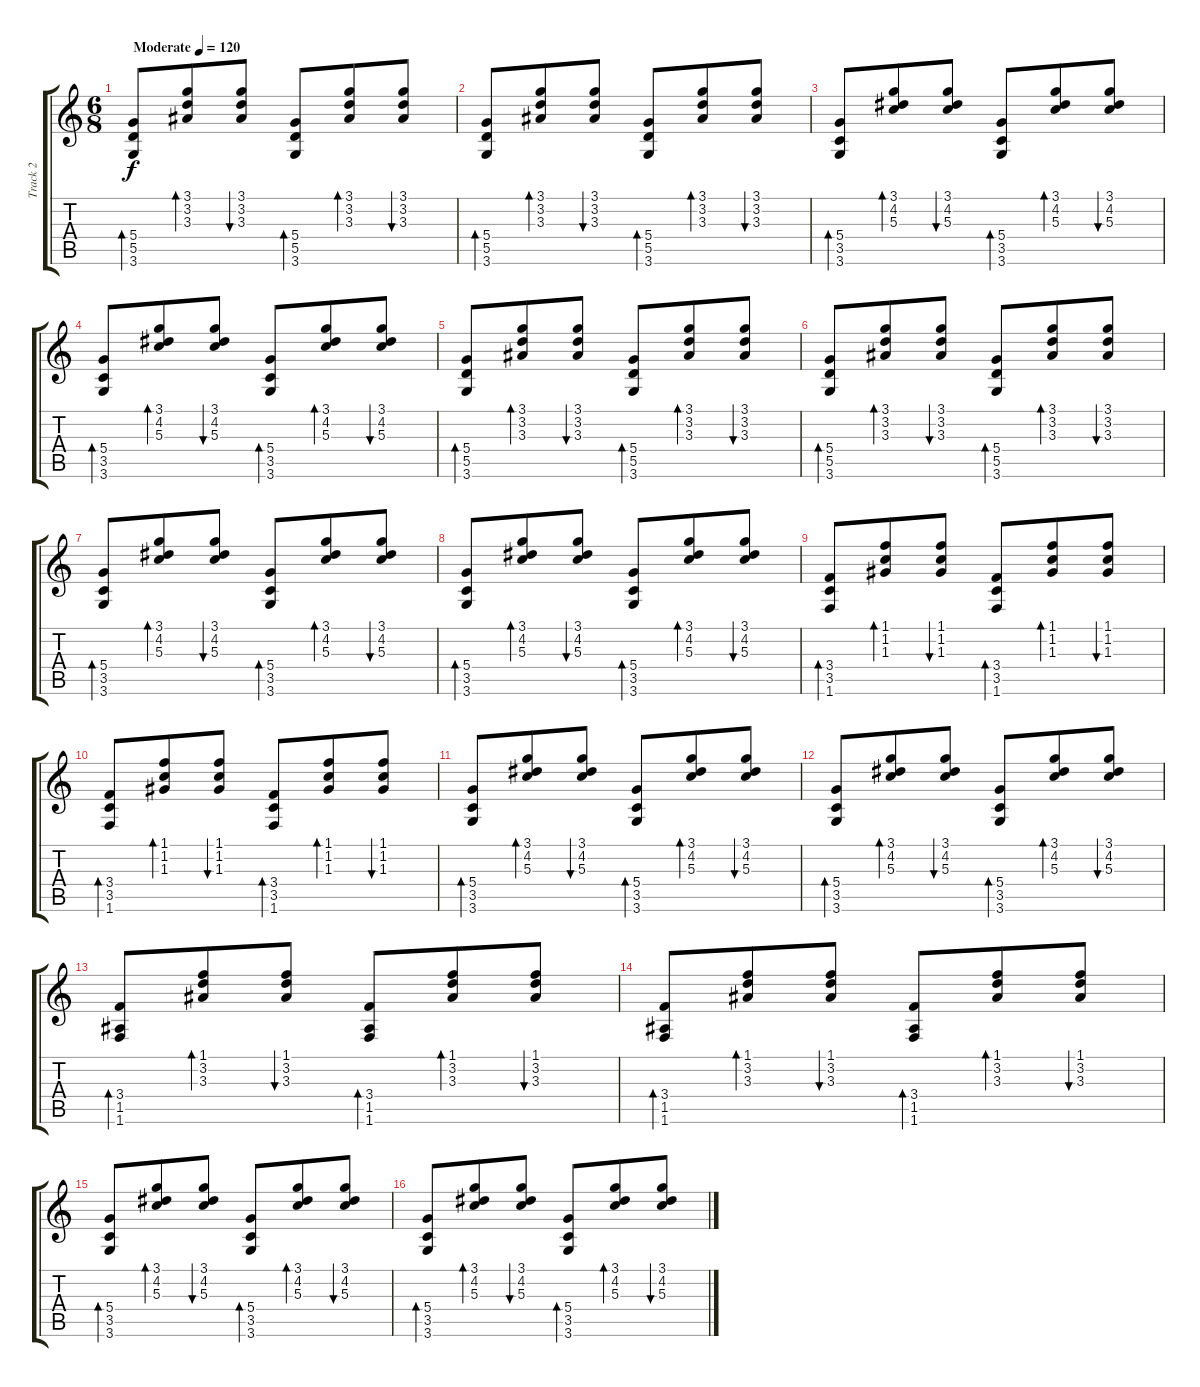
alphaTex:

\track ("Track 2" "Track 2") {instrument acousticguitarsteel}
\staff {score tabs}
\tuning (E4 B3 G3 D3 A2 E2) {hide}
\ts (6 8)
\tempo (120 "Moderate")
\clef g2
\ks c
(5.4 5.5 3.6).8{bd 60 dy f instrument acousticguitarsteel} (3.1 3.2 3.3).8{bd 60} (3.1 3.2 3.3).8{bu 60} (5.4 5.5 3.6).8{bd 60} (3.1 3.2 3.3).8{bd 60} (3.1 3.2 3.3).8{bu 60} |
(5.4 5.5 3.6).8{bd 60} (3.1 3.2 3.3).8{bd 60} (3.1 3.2 3.3).8{bu 60} (5.4 5.5 3.6).8{bd 60} (3.1 3.2 3.3).8{bd 60} (3.1 3.2 3.3).8{bu 60} |
(5.4 3.5 3.6).8{bd 60} (3.1 4.2 5.3).8{bd 60} (3.1 4.2 5.3).8{bu 60} (5.4 3.5 3.6).8{bd 60} (3.1 4.2 5.3).8{bd 60} (3.1 4.2 5.3).8{bu 60} |
(5.4 3.5 3.6).8{bd 60} (3.1 4.2 5.3).8{bd 60} (3.1 4.2 5.3).8{bu 60} (5.4 3.5 3.6).8{bd 60} (3.1 4.2 5.3).8{bd 60} (3.1 4.2 5.3).8{bu 60} |
(5.4 5.5 3.6).8{bd 60} (3.1 3.2 3.3).8{bd 60} (3.1 3.2 3.3).8{bu 60} (5.4 5.5 3.6).8{bd 60} (3.1 3.2 3.3).8{bd 60} (3.1 3.2 3.3).8{bu 60} |
(5.4 5.5 3.6).8{bd 60} (3.1 3.2 3.3).8{bd 60} (3.1 3.2 3.3).8{bu 60} (5.4 5.5 3.6).8{bd 60} (3.1 3.2 3.3).8{bd 60} (3.1 3.2 3.3).8{bu 60} |
(5.4 3.5 3.6).8{bd 60} (3.1 4.2 5.3).8{bd 60} (3.1 4.2 5.3).8{bu 60} (5.4 3.5 3.6).8{bd 60} (3.1 4.2 5.3).8{bd 60} (3.1 4.2 5.3).8{bu 60} |
(5.4 3.5 3.6).8{bd 60} (3.1 4.2 5.3).8{bd 60} (3.1 4.2 5.3).8{bu 60} (5.4 3.5 3.6).8{bd 60} (3.1 4.2 5.3).8{bd 60} (3.1 4.2 5.3).8{bu 60} |
(3.4 3.5 1.6).8{bd 60} (1.1 1.2 1.3).8{bd 60} (1.1 1.2 1.3).8{bu 60} (3.4 3.5 1.6).8{bd 60} (1.1 1.2 1.3).8{bd 60} (1.1 1.2 1.3).8{bu 60} |
(3.4 3.5 1.6).8{bd 60} (1.1 1.2 1.3).8{bd 60} (1.1 1.2 1.3).8{bu 60} (3.4 3.5 1.6).8{bd 60} (1.1 1.2 1.3).8{bd 60} (1.1 1.2 1.3).8{bu 60} |
(5.4 3.5 3.6).8{bd 60} (3.1 4.2 5.3).8{bd 60} (3.1 4.2 5.3).8{bu 60} (5.4 3.5 3.6).8{bd 60} (3.1 4.2 5.3).8{bd 60} (3.1 4.2 5.3).8{bu 60} |
(5.4 3.5 3.6).8{bd 60} (3.1 4.2 5.3).8{bd 60} (3.1 4.2 5.3).8{bu 60} (5.4 3.5 3.6).8{bd 60} (3.1 4.2 5.3).8{bd 60} (3.1 4.2 5.3).8{bu 60} |
(3.4 1.5 1.6).8{bd 60} (1.1 3.2 3.3).8{bd 60} (1.1 3.2 3.3).8{bu 60} (3.4 1.5 1.6).8{bd 60} (1.1 3.2 3.3).8{bd 60} (1.1 3.2 3.3).8{bu 60} |
(3.4 1.5 1.6).8{bd 60} (1.1 3.2 3.3).8{bd 60} (1.1 3.2 3.3).8{bu 60} (3.4 1.5 1.6).8{bd 60} (1.1 3.2 3.3).8{bd 60} (1.1 3.2 3.3).8{bu 60} |
(5.4 3.5 3.6).8{bd 60} (3.1 4.2 5.3).8{bd 60} (3.1 4.2 5.3).8{bu 60} (5.4 3.5 3.6).8{bd 60} (3.1 4.2 5.3).8{bd 60} (3.1 4.2 5.3).8{bu 60} |
(5.4 3.5 3.6).8{bd 60} (3.1 4.2 5.3).8{bd 60} (3.1 4.2 5.3).8{bu 60} (5.4 3.5 3.6).8{bd 60} (3.1 4.2 5.3).8{bd 60} (3.1 4.2 5.3).8{bu 60}
